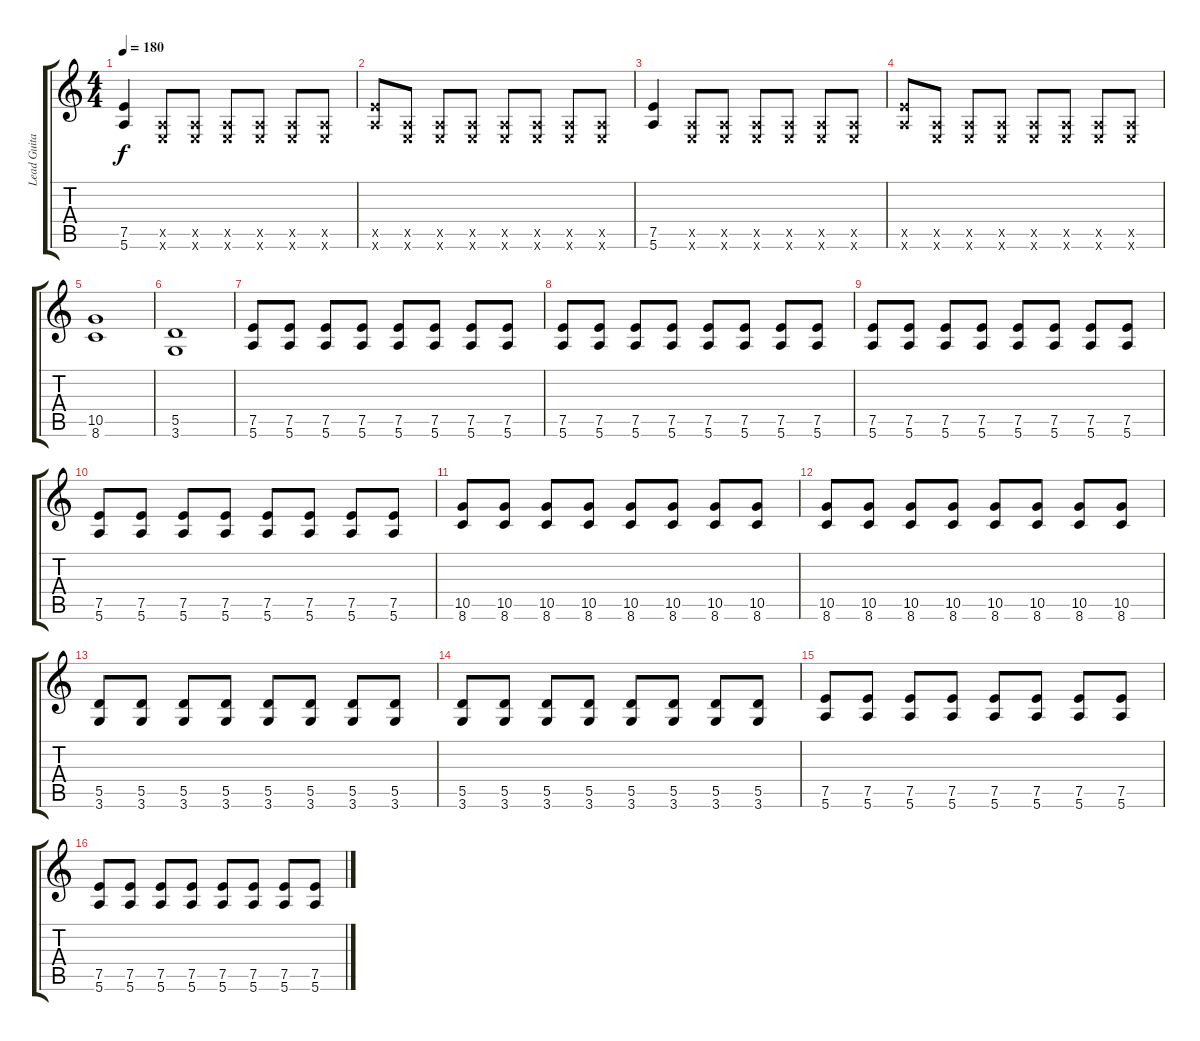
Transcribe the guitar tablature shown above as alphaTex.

\track ("Lead Guitar" "Lead Guita") {instrument distortionguitar}
\staff {score tabs}
\tuning (E4 B3 G3 D3 A2 E2) {hide}
\ts (4 4)
\tempo 180
\clef g2
\ks c
(7.5 5.6).4{dy f} (0.5{x} 0.6{x}).8 (0.5{x} 0.6{x}).8 (0.5{x} 0.6{x}).8 (0.5{x} 0.6{x}).8 (0.5{x} 0.6{x}).8 (0.5{x} 0.6{x}).8 |
(7.5{x} 5.6{x}).8 (0.5{x} 0.6{x}).8 (0.5{x} 0.6{x}).8 (0.5{x} 0.6{x}).8 (0.5{x} 0.6{x}).8 (0.5{x} 0.6{x}).8 (0.5{x} 0.6{x}).8 (0.5{x} 0.6{x}).8 |
(7.5 5.6).4 (0.5{x} 0.6{x}).8 (0.5{x} 0.6{x}).8 (0.5{x} 0.6{x}).8 (0.5{x} 0.6{x}).8 (0.5{x} 0.6{x}).8 (0.5{x} 0.6{x}).8 |
(7.5{x} 5.6{x}).8 (0.5{x} 0.6{x}).8 (0.5{x} 0.6{x}).8 (0.5{x} 0.6{x}).8 (0.5{x} 0.6{x}).8 (0.5{x} 0.6{x}).8 (0.5{x} 0.6{x}).8 (0.5{x} 0.6{x}).8 |
(10.5 8.6).1 |
(5.5 3.6).1 |
(7.5 5.6).8 (7.5 5.6).8 (7.5 5.6).8 (7.5 5.6).8 (7.5 5.6).8 (7.5 5.6).8 (7.5 5.6).8 (7.5 5.6).8 |
(7.5 5.6).8 (7.5 5.6).8 (7.5 5.6).8 (7.5 5.6).8 (7.5 5.6).8 (7.5 5.6).8 (7.5 5.6).8 (7.5 5.6).8 |
(7.5 5.6).8 (7.5 5.6).8 (7.5 5.6).8 (7.5 5.6).8 (7.5 5.6).8 (7.5 5.6).8 (7.5 5.6).8 (7.5 5.6).8 |
(7.5 5.6).8 (7.5 5.6).8 (7.5 5.6).8 (7.5 5.6).8 (7.5 5.6).8 (7.5 5.6).8 (7.5 5.6).8 (7.5 5.6).8 |
(10.5 8.6).8 (10.5 8.6).8 (10.5 8.6).8 (10.5 8.6).8 (10.5 8.6).8 (10.5 8.6).8 (10.5 8.6).8 (10.5 8.6).8 |
(10.5 8.6).8 (10.5 8.6).8 (10.5 8.6).8 (10.5 8.6).8 (10.5 8.6).8 (10.5 8.6).8 (10.5 8.6).8 (10.5 8.6).8 |
(5.5 3.6).8 (5.5 3.6).8 (5.5 3.6).8 (5.5 3.6).8 (5.5 3.6).8 (5.5 3.6).8 (5.5 3.6).8 (5.5 3.6).8 |
(5.5 3.6).8 (5.5 3.6).8 (5.5 3.6).8 (5.5 3.6).8 (5.5 3.6).8 (5.5 3.6).8 (5.5 3.6).8 (5.5 3.6).8 |
(7.5 5.6).8 (7.5 5.6).8 (7.5 5.6).8 (7.5 5.6).8 (7.5 5.6).8 (7.5 5.6).8 (7.5 5.6).8 (7.5 5.6).8 |
(7.5 5.6).8 (7.5 5.6).8 (7.5 5.6).8 (7.5 5.6).8 (7.5 5.6).8 (7.5 5.6).8 (7.5 5.6).8 (7.5 5.6).8
